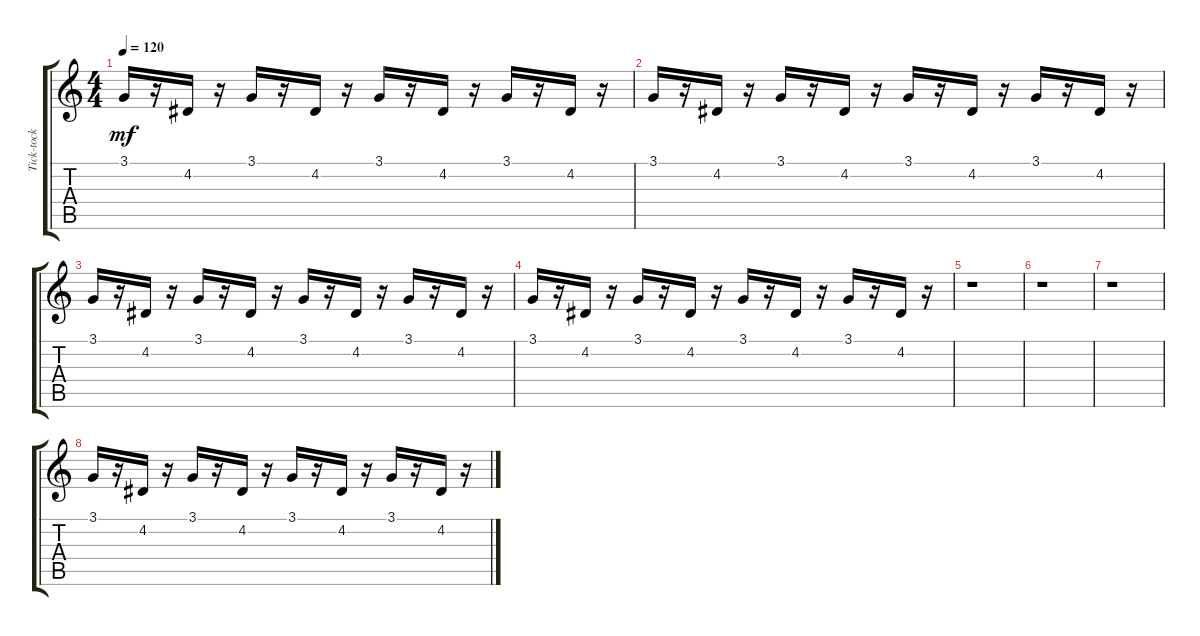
\track ("Tick-tock" "Tick-tock") {instrument woodblock}
\staff {score tabs}
\tuning (E4 B3 G3 D3 A2 E2) {hide}
\ts (4 4)
\tempo 120
\clef g2
\ks c
3.1.16{dy mf} r.16 4.2.16 r.16 3.1.16 r.16 4.2.16 r.16 3.1.16 r.16 4.2.16 r.16 3.1.16 r.16 4.2.16 r.16 |
3.1.16 r.16 4.2.16 r.16 3.1.16 r.16 4.2.16 r.16 3.1.16 r.16 4.2.16 r.16 3.1.16 r.16 4.2.16 r.16 |
3.1.16 r.16 4.2.16 r.16 3.1.16 r.16 4.2.16 r.16 3.1.16 r.16 4.2.16 r.16 3.1.16 r.16 4.2.16 r.16 |
3.1.16 r.16 4.2.16 r.16 3.1.16 r.16 4.2.16 r.16 3.1.16 r.16 4.2.16 r.16 3.1.16 r.16 4.2.16 r.16 |
r.1 |
r.1 |
r.1 |
3.1.16 r.16 4.2.16 r.16 3.1.16 r.16 4.2.16 r.16 3.1.16 r.16 4.2.16 r.16 3.1.16 r.16 4.2.16 r.16
